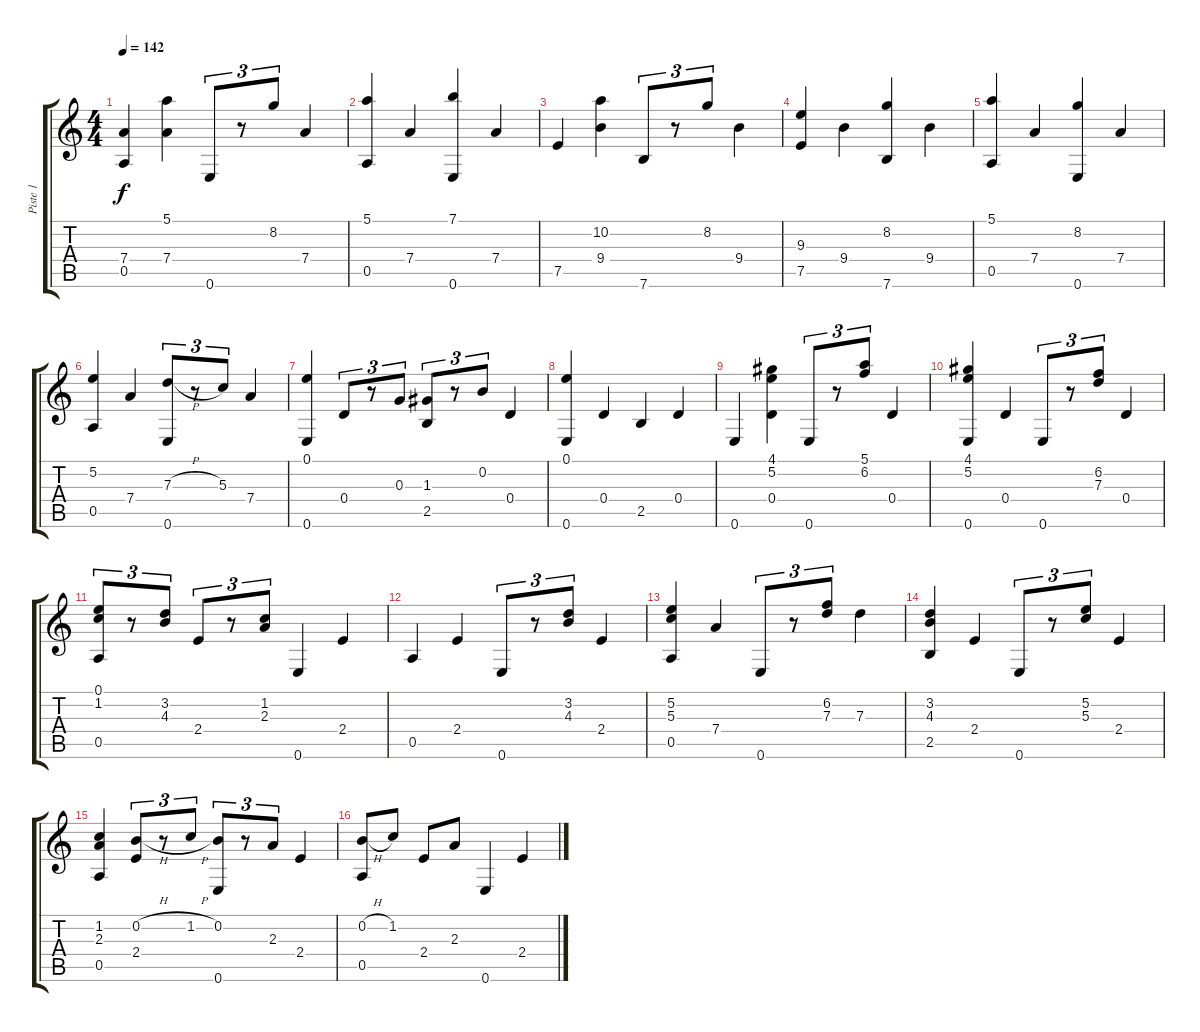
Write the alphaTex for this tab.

\track ("Piste 1" "Piste 1") {instrument acousticguitarnylon}
\staff {score tabs}
\tuning (E4 B3 G3 D3 A2 E2) {hide}
\ts (4 4)
\tempo 142
\clef g2
\ks c
(7.4 0.5).4{dy f} (5.1 7.4).4 0.6.8{tu (3 2)} r.8{tu (3 2)} 8.2.8{tu (3 2)} 7.4.4 |
(5.1 0.5).4 7.4.4 (7.1 0.6).4 7.4.4 |
7.5.4 (10.2 9.4).4 7.6.8{tu (3 2)} r.8{tu (3 2)} 8.2.8{tu (3 2)} 9.4.4 |
(9.3 7.5).4 9.4.4 (8.2 7.6).4 9.4.4 |
(5.1 0.5).4 7.4.4 (8.2 0.6).4 7.4.4 |
(5.2 0.5).4 7.4.4 (7.3{h} 0.6).8{tu (3 2)} r.8{tu (3 2)} 5.3.8{tu (3 2)} 7.4.4 |
(0.1 0.6).4 0.4.8{tu (3 2)} r.8{tu (3 2)} 0.3.8{tu (3 2)} (1.3 2.5).8{tu (3 2)} r.8{tu (3 2)} 0.2.8{tu (3 2)} 0.4.4 |
(0.1 0.6).4 0.4.4 2.5.4 0.4.4 |
0.6.4 (4.1 5.2 0.4).4 0.6.8{tu (3 2)} r.8{tu (3 2)} (5.1 6.2).8{tu (3 2)} 0.4.4 |
(4.1 5.2 0.6).4 0.4.4 0.6.8{tu (3 2)} r.8{tu (3 2)} (6.2 7.3).8{tu (3 2)} 0.4.4 |
(0.1 1.2 0.5).8{tu (3 2)} r.8{tu (3 2)} (3.2 4.3).8{tu (3 2)} 2.4.8{tu (3 2)} r.8{tu (3 2)} (1.2 2.3).8{tu (3 2)} 0.6.4 2.4.4 |
0.5.4 2.4.4 0.6.8{tu (3 2)} r.8{tu (3 2)} (3.2 4.3).8{tu (3 2)} 2.4.4 |
(5.2 5.3 0.5).4 7.4.4 0.6.8{tu (3 2)} r.8{tu (3 2)} (6.2 7.3).8{tu (3 2)} 7.3.4 |
(3.2 4.3 2.5).4 2.4.4 0.6.8{tu (3 2)} r.8{tu (3 2)} (5.2 5.3).8{tu (3 2)} 2.4.4 |
(1.2 2.3 0.5).4 (0.2{h} 2.4).8{tu (3 2)} r.8{tu (3 2)} 1.2{h}.8{tu (3 2)} (0.2 0.6).8{tu (3 2)} r.8{tu (3 2)} 2.3.8{tu (3 2)} 2.4.4 |
(0.2{h} 0.5).8 1.2.8 2.4.8 2.3.8 0.6.4 2.4.4
